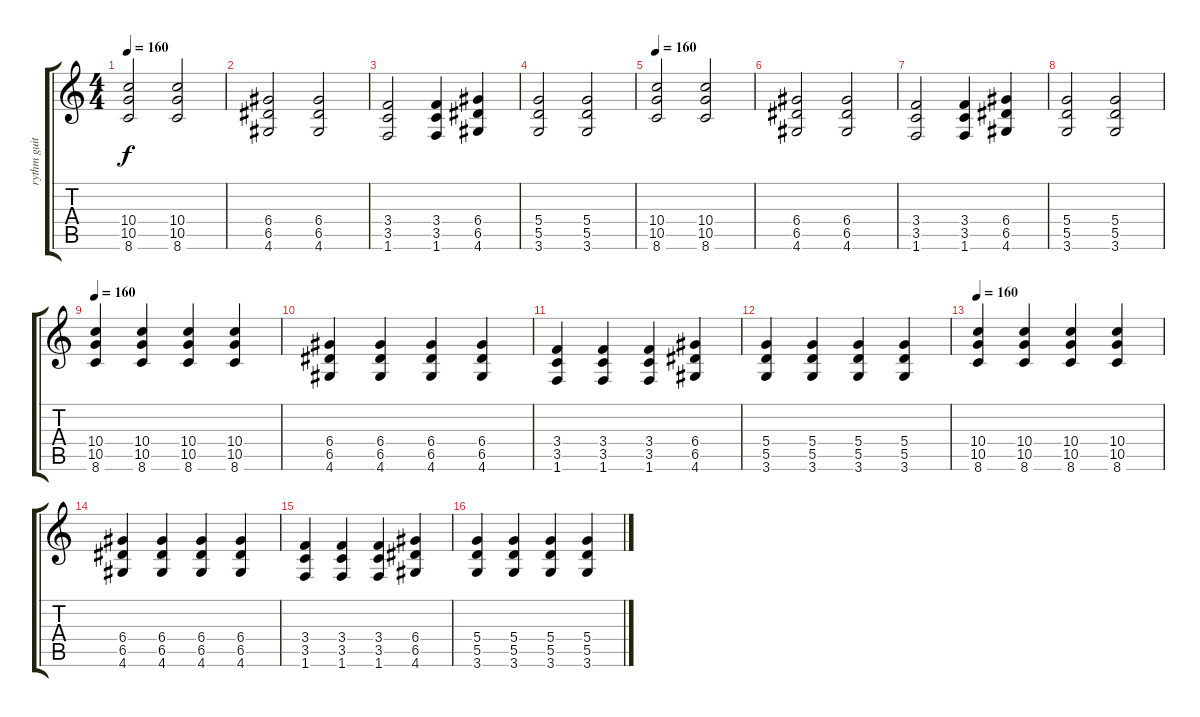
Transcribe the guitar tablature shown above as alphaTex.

\track ("rythm guitar" "rythm guit") {instrument distortionguitar}
\staff {score tabs}
\tuning (E4 B3 G3 D3 A2 E2) {hide}
\ts (4 4)
\tempo 160
\clef g2
\ks c
(10.4 10.5 8.6).2{dy f} (10.4 10.5 8.6).2 |
(6.4 6.5 4.6).2 (6.4 6.5 4.6).2 |
(3.4 3.5 1.6).2 (3.4 3.5 1.6).4 (6.4 6.5 4.6).4 |
(5.4 5.5 3.6).2 (5.4 5.5 3.6).2 |
\tempo 160
(10.4 10.5 8.6).2 (10.4 10.5 8.6).2 |
(6.4 6.5 4.6).2 (6.4 6.5 4.6).2 |
(3.4 3.5 1.6).2 (3.4 3.5 1.6).4 (6.4 6.5 4.6).4 |
(5.4 5.5 3.6).2 (5.4 5.5 3.6).2 |
\tempo 160
(10.4 10.5 8.6).4 (10.4 10.5 8.6).4 (10.4 10.5 8.6).4 (10.4 10.5 8.6).4 |
(6.4 6.5 4.6).4 (6.4 6.5 4.6).4 (6.4 6.5 4.6).4 (6.4 6.5 4.6).4 |
(3.4 3.5 1.6).4 (3.4 3.5 1.6).4 (3.4 3.5 1.6).4 (6.4 6.5 4.6).4 |
(5.4 5.5 3.6).4 (5.4 5.5 3.6).4 (5.4 5.5 3.6).4 (5.4 5.5 3.6).4 |
\tempo 160
(10.4 10.5 8.6).4 (10.4 10.5 8.6).4 (10.4 10.5 8.6).4 (10.4 10.5 8.6).4 |
(6.4 6.5 4.6).4 (6.4 6.5 4.6).4 (6.4 6.5 4.6).4 (6.4 6.5 4.6).4 |
(3.4 3.5 1.6).4 (3.4 3.5 1.6).4 (3.4 3.5 1.6).4 (6.4 6.5 4.6).4 |
(5.4 5.5 3.6).4 (5.4 5.5 3.6).4 (5.4 5.5 3.6).4 (5.4 5.5 3.6).4
